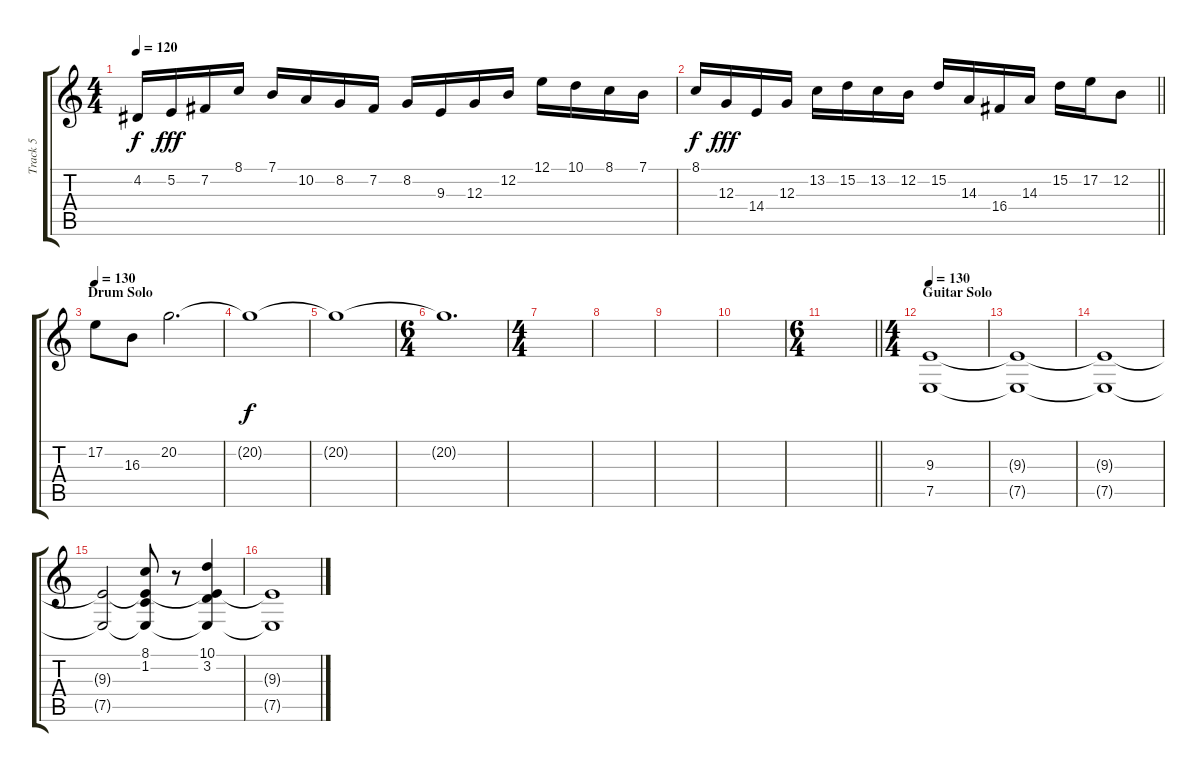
\track ("Track 5" "Track 5") {instrument stringensemble1}
\staff {score tabs}
\tuning (E4 B3 G3 D3 A2 E2) {hide}
\ts (4 4)
\tempo 120
\clef g2
\ks c
4.2.16{dy f} 5.2.16{dy fff} 7.2.16 8.1.16 7.1.16 10.2.16 8.2.16 7.2.16 8.2.16 9.3.16 12.3.16 12.2.16 12.1.16 10.1.16 8.1.16 7.1.16 |
\barLineRight lightlight
8.1.16{dy f} 12.3.16{dy fff} 14.4.16 12.3.16 13.2.16 15.2.16 13.2.16 12.2.16 15.2.16 14.3.16 16.4.16 14.3.16 15.2.16 17.2.16 12.2.8 |
\section ("" "Drum Solo")
\tempo 130
17.2.8 16.3.8 20.2.2{d} |
20.2{t}.1{dy f} |
20.2{t}.1{volume 0} |
\ts (6 4)
20.2{t}.1{d} |
\ts (4 4)
|
|
|
|
\ts (6 4)
\barLineRight lightlight
|
\ts (4 4)
\section ("" "Guitar Solo")
\tempo 130
(9.3 7.5).1{volume 16 instrument stringensemble1} |
(9.3{t} 7.5{t}).1 |
(9.3{t} 7.5{t}).1 |
(9.3{t} 7.5{t}).2 (8.1 1.2 9.3{t} 7.5{t}).8 r.8 (10.1 3.2 9.3{t} 7.5{t}).4 |
(9.3{t} 7.5{t}).1
